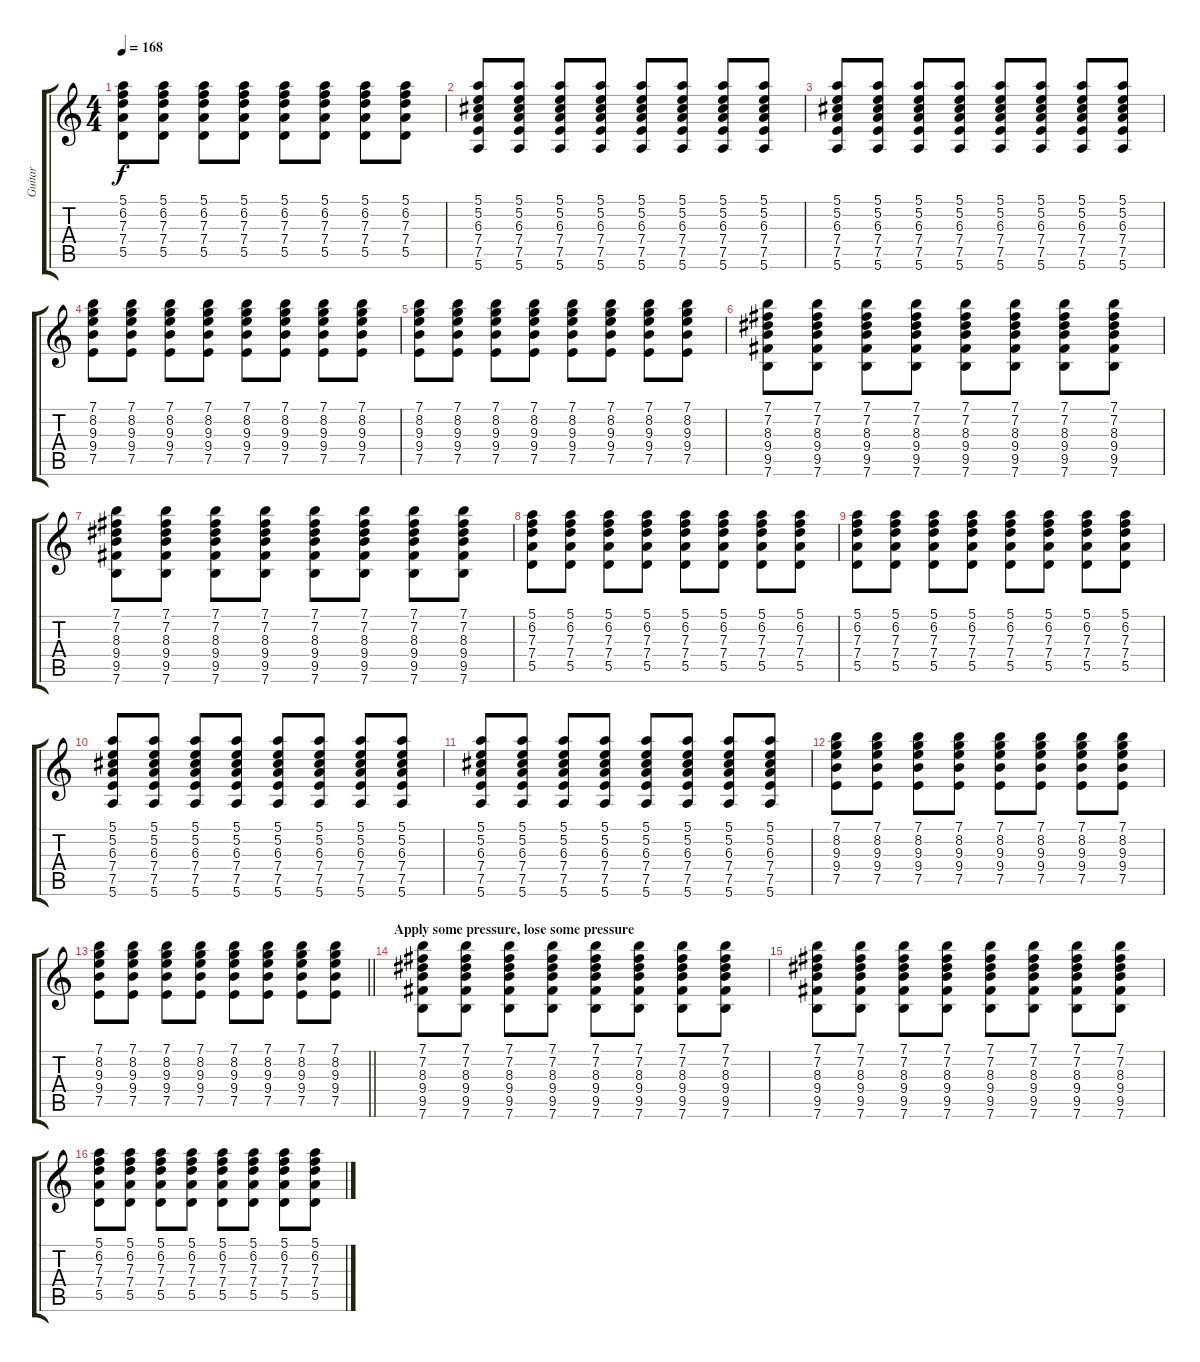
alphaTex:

\track ("Guitar" "Guitar") {instrument overdrivenguitar}
\staff {score tabs}
\tuning (E4 B3 G3 D3 A2 E2) {hide}
\ts (4 4)
\tempo 168
\clef g2
\ks c
(5.1 6.2 7.3 7.4 5.5).8{dy f} (5.1 6.2 7.3 7.4 5.5).8 (5.1 6.2 7.3 7.4 5.5).8 (5.1 6.2 7.3 7.4 5.5).8 (5.1 6.2 7.3 7.4 5.5).8 (5.1 6.2 7.3 7.4 5.5).8 (5.1 6.2 7.3 7.4 5.5).8 (5.1 6.2 7.3 7.4 5.5).8 |
(5.1 5.2 6.3 7.4 7.5 5.6).8 (5.1 5.2 6.3 7.4 7.5 5.6).8 (5.1 5.2 6.3 7.4 7.5 5.6).8 (5.1 5.2 6.3 7.4 7.5 5.6).8 (5.1 5.2 6.3 7.4 7.5 5.6).8 (5.1 5.2 6.3 7.4 7.5 5.6).8 (5.1 5.2 6.3 7.4 7.5 5.6).8 (5.1 5.2 6.3 7.4 7.5 5.6).8 |
(5.1 5.2 6.3 7.4 7.5 5.6).8 (5.1 5.2 6.3 7.4 7.5 5.6).8 (5.1 5.2 6.3 7.4 7.5 5.6).8 (5.1 5.2 6.3 7.4 7.5 5.6).8 (5.1 5.2 6.3 7.4 7.5 5.6).8 (5.1 5.2 6.3 7.4 7.5 5.6).8 (5.1 5.2 6.3 7.4 7.5 5.6).8 (5.1 5.2 6.3 7.4 7.5 5.6).8 |
(7.1 8.2 9.3 9.4 7.5).8 (7.1 8.2 9.3 9.4 7.5).8 (7.1 8.2 9.3 9.4 7.5).8 (7.1 8.2 9.3 9.4 7.5).8 (7.1 8.2 9.3 9.4 7.5).8 (7.1 8.2 9.3 9.4 7.5).8 (7.1 8.2 9.3 9.4 7.5).8 (7.1 8.2 9.3 9.4 7.5).8 |
(7.1 8.2 9.3 9.4 7.5).8 (7.1 8.2 9.3 9.4 7.5).8 (7.1 8.2 9.3 9.4 7.5).8 (7.1 8.2 9.3 9.4 7.5).8 (7.1 8.2 9.3 9.4 7.5).8 (7.1 8.2 9.3 9.4 7.5).8 (7.1 8.2 9.3 9.4 7.5).8 (7.1 8.2 9.3 9.4 7.5).8 |
(7.1 7.2 8.3 9.4 9.5 7.6).8 (7.1 7.2 8.3 9.4 9.5 7.6).8 (7.1 7.2 8.3 9.4 9.5 7.6).8 (7.1 7.2 8.3 9.4 9.5 7.6).8 (7.1 7.2 8.3 9.4 9.5 7.6).8 (7.1 7.2 8.3 9.4 9.5 7.6).8 (7.1 7.2 8.3 9.4 9.5 7.6).8 (7.1 7.2 8.3 9.4 9.5 7.6).8 |
(7.1 7.2 8.3 9.4 9.5 7.6).8 (7.1 7.2 8.3 9.4 9.5 7.6).8 (7.1 7.2 8.3 9.4 9.5 7.6).8 (7.1 7.2 8.3 9.4 9.5 7.6).8 (7.1 7.2 8.3 9.4 9.5 7.6).8 (7.1 7.2 8.3 9.4 9.5 7.6).8 (7.1 7.2 8.3 9.4 9.5 7.6).8 (7.1 7.2 8.3 9.4 9.5 7.6).8 |
(5.1 6.2 7.3 7.4 5.5).8 (5.1 6.2 7.3 7.4 5.5).8 (5.1 6.2 7.3 7.4 5.5).8 (5.1 6.2 7.3 7.4 5.5).8 (5.1 6.2 7.3 7.4 5.5).8 (5.1 6.2 7.3 7.4 5.5).8 (5.1 6.2 7.3 7.4 5.5).8 (5.1 6.2 7.3 7.4 5.5).8 |
(5.1 6.2 7.3 7.4 5.5).8 (5.1 6.2 7.3 7.4 5.5).8 (5.1 6.2 7.3 7.4 5.5).8 (5.1 6.2 7.3 7.4 5.5).8 (5.1 6.2 7.3 7.4 5.5).8 (5.1 6.2 7.3 7.4 5.5).8 (5.1 6.2 7.3 7.4 5.5).8 (5.1 6.2 7.3 7.4 5.5).8 |
(5.1 5.2 6.3 7.4 7.5 5.6).8 (5.1 5.2 6.3 7.4 7.5 5.6).8 (5.1 5.2 6.3 7.4 7.5 5.6).8 (5.1 5.2 6.3 7.4 7.5 5.6).8 (5.1 5.2 6.3 7.4 7.5 5.6).8 (5.1 5.2 6.3 7.4 7.5 5.6).8 (5.1 5.2 6.3 7.4 7.5 5.6).8 (5.1 5.2 6.3 7.4 7.5 5.6).8 |
(5.1 5.2 6.3 7.4 7.5 5.6).8 (5.1 5.2 6.3 7.4 7.5 5.6).8 (5.1 5.2 6.3 7.4 7.5 5.6).8 (5.1 5.2 6.3 7.4 7.5 5.6).8 (5.1 5.2 6.3 7.4 7.5 5.6).8 (5.1 5.2 6.3 7.4 7.5 5.6).8 (5.1 5.2 6.3 7.4 7.5 5.6).8 (5.1 5.2 6.3 7.4 7.5 5.6).8 |
(7.1 8.2 9.3 9.4 7.5).8 (7.1 8.2 9.3 9.4 7.5).8 (7.1 8.2 9.3 9.4 7.5).8 (7.1 8.2 9.3 9.4 7.5).8 (7.1 8.2 9.3 9.4 7.5).8 (7.1 8.2 9.3 9.4 7.5).8 (7.1 8.2 9.3 9.4 7.5).8 (7.1 8.2 9.3 9.4 7.5).8 |
\barLineRight lightlight
(7.1 8.2 9.3 9.4 7.5).8 (7.1 8.2 9.3 9.4 7.5).8 (7.1 8.2 9.3 9.4 7.5).8 (7.1 8.2 9.3 9.4 7.5).8 (7.1 8.2 9.3 9.4 7.5).8 (7.1 8.2 9.3 9.4 7.5).8 (7.1 8.2 9.3 9.4 7.5).8 (7.1 8.2 9.3 9.4 7.5).8 |
\section ("" "Apply some pressure, lose some pressure")
(7.1 7.2 8.3 9.4 9.5 7.6).8 (7.1 7.2 8.3 9.4 9.5 7.6).8 (7.1 7.2 8.3 9.4 9.5 7.6).8 (7.1 7.2 8.3 9.4 9.5 7.6).8 (7.1 7.2 8.3 9.4 9.5 7.6).8 (7.1 7.2 8.3 9.4 9.5 7.6).8 (7.1 7.2 8.3 9.4 9.5 7.6).8 (7.1 7.2 8.3 9.4 9.5 7.6).8 |
(7.1 7.2 8.3 9.4 9.5 7.6).8 (7.1 7.2 8.3 9.4 9.5 7.6).8 (7.1 7.2 8.3 9.4 9.5 7.6).8 (7.1 7.2 8.3 9.4 9.5 7.6).8 (7.1 7.2 8.3 9.4 9.5 7.6).8 (7.1 7.2 8.3 9.4 9.5 7.6).8 (7.1 7.2 8.3 9.4 9.5 7.6).8 (7.1 7.2 8.3 9.4 9.5 7.6).8 |
(5.1 6.2 7.3 7.4 5.5).8 (5.1 6.2 7.3 7.4 5.5).8 (5.1 6.2 7.3 7.4 5.5).8 (5.1 6.2 7.3 7.4 5.5).8 (5.1 6.2 7.3 7.4 5.5).8 (5.1 6.2 7.3 7.4 5.5).8 (5.1 6.2 7.3 7.4 5.5).8 (5.1 6.2 7.3 7.4 5.5).8
